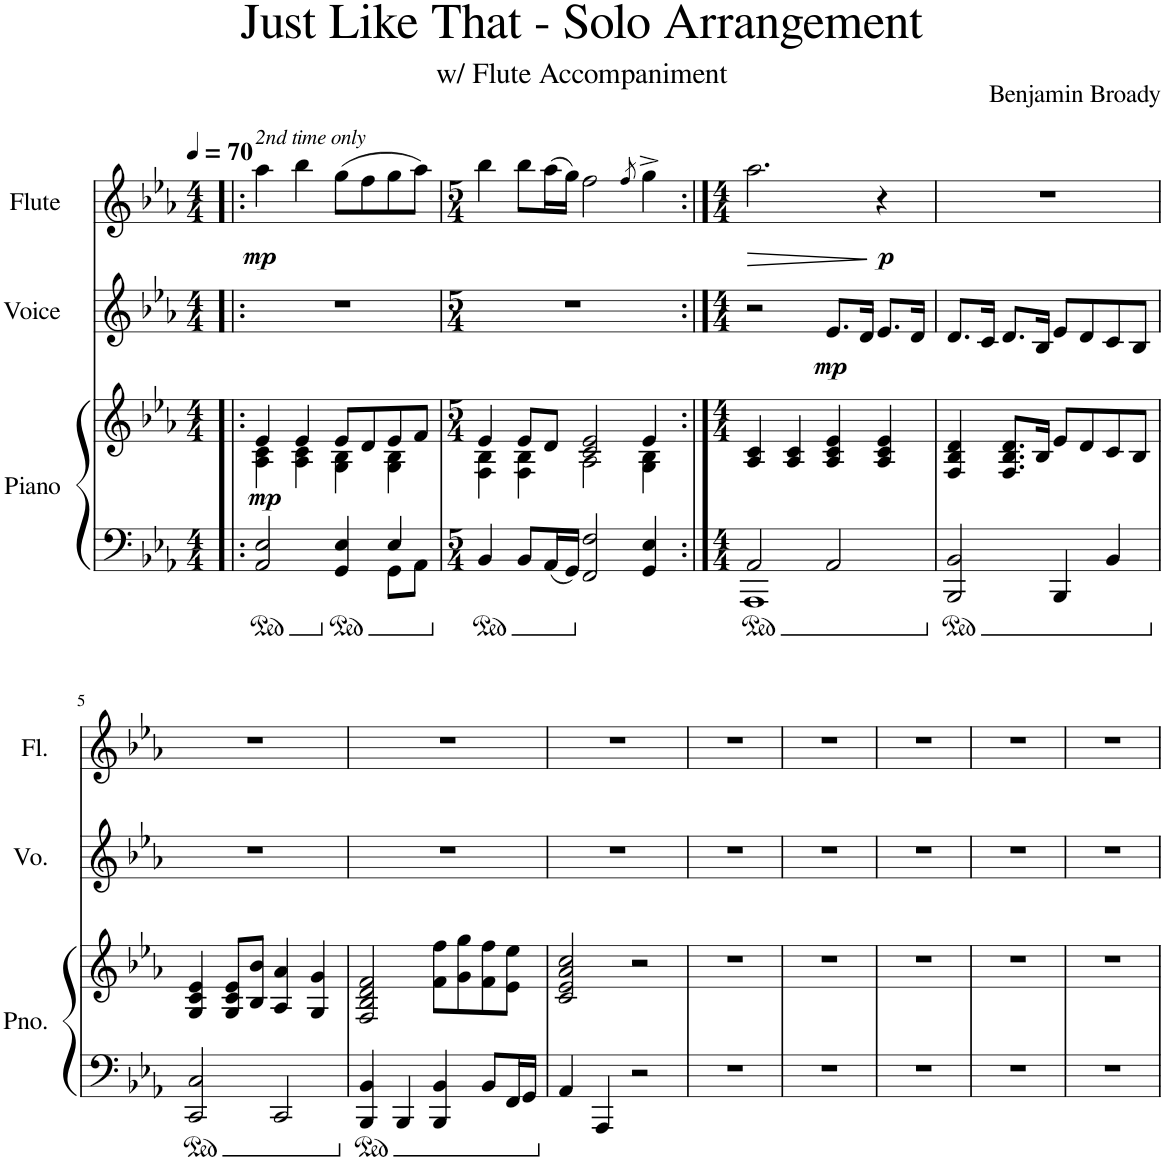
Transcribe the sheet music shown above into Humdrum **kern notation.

**kern	**kern	**dynam	**kern	**dynam	**kern	**dynam
*part3	*part3	*part3	*part2	*part2	*part1	*part1
*staff4	*staff3	*staff3/4	*staff2	*staff2	*staff1	*staff1
*I"Piano	*	*	*I"Voice	*	*I"Flute	*
*I'Pno.	*	*	*I'Vo.	*	*I'Fl.	*
*clefF4	*clefG2	*	*clefG2	*	*clefG2	*
*k[b-e-a-]	*k[b-e-a-]	*	*k[b-e-a-]	*	*k[b-e-a-]	*
*M4/4	*M4/4	*	*M4/4	*	*M4/4	*
*MM70	*MM70	*	*MM70	*	*MM70	*
=1!|:	=1!|:	=1!|:	=1!|:	=1!|:	=1!|:	=1!|:
*^	*^	*	*	*	*	*
!	!	!	!	!	!	!	!LO:TX:a:i:t=2nd time only	!
!	!	!	!	!LO:DY:b	!	!	!	!LO:DY:b
2AA-/ 2E-/	2.ryy	4e-/	4A-\ 4c\	mp	1r	.	4aa-\	mp
.	.	4e-/	4A-\ 4c\	.	.	.	4bb-\	.
4GG/ 4E-/	.	8e-/L	4G\ 4B-\	.	.	.	(8gg\L	.
.	.	8d/	.	.	.	.	8ff\	.
4E-/	8GG\L	8e-/	4G\ 4B-\	.	.	.	8gg\	.
.	8AA-\J	8f/J	.	.	.	.	8aa-\J)	.
*v	*v	*	*	*	*	*	*	*
=2	=2	=2	=2	=2	=2	=2	=2
*M5/4	*M5/4	*	*	*M5/4	*	*M5/4	*
4BB-/	4e-/	4F\ 4B-\	.	4%5r	.	4bb-\	.
8BB-/L	8e-/L	4F\ 4B-\	.	.	.	8bb-\L	.
16AA-/L	8d/J	.	.	.	.	(16aa-\L	.
16GG/JJ	.	.	.	.	.	16gg\JJ)	.
2FF/ 2F/	2c/ 2e-/	2A-\	.	.	.	2ff\	.
.	.	.	.	.	.	8qff/	.
4GG/ 4E-/	4e-/	4G\ 4B-\	.	.	.	4gg^\	.
*	*v	*v	*	*	*	*	*
=3:|!	=3:|!	=3:|!	=3:|!	=3:|!	=3:|!	=3:|!
*M4/4	*M4/4	*	*M4/4	*	*M4/4	*
*^	*^	*	*	*	*	*
!	!	!	!	!	!	!	!	!LO:HP:b
*	*	*v	*v	*	*	*	*	*
2AA-/	1AAA-	4A-/ 4c/	.	2r	.	2.aa-\	>
.	.	4A-/ 4c/	.	.	.	.	.
!	!	!	!	!	!LO:DY:b	!	!
2AA-/	.	4A-/ 4c/ 4e-/	.	8.e-/L	mp	.	.
.	.	.	.	16d/Jk	.	.	.
!	!	!	!	!	!	!	!LO:DY:n=1:b
.	.	4A-/ 4c/ 4e-/	.	8.e-/L	.	4r	] p
.	.	.	.	16d/Jk	.	.	.
*v	*v	*	*	*	*	*	*
=4	=4	=4	=4	=4	=4	=4
2BBB-/ 2BB-/	4F/ 4B-/ 4d/	.	8.d/L	.	1r	.
.	.	.	16c/Jk	.	.	.
.	8.F/ 8.B-/ 8.d/L	.	8.d/L	.	.	.
.	16B-/Jk	.	16B-/Jk	.	.	.
4BBB-/	8e-/L	.	8e-/L	.	.	.
.	8d/	.	8d/	.	.	.
4BB-/	8c/	.	8c/	.	.	.
.	8B-/J	.	8B-/J	.	.	.
!!LO:LB:g=z
=5	=5	=5	=5	=5	=5	=5
2CC/ 2C/	4G/ 4c/ 4e-/	.	1r	.	1r	.
.	8G/ 8c/ 8e-/L	.	.	.	.	.
.	8B-/ 8b-/J	.	.	.	.	.
2CC/	4A-/ 4a-/	.	.	.	.	.
.	4G/ 4g/	.	.	.	.	.
=6	=6	=6	=6	=6	=6	=6
4BBB-/ 4BB-/	2F/ 2B-/ 2d/ 2f/	.	1r	.	1r	.
4BBB-/	.	.	.	.	.	.
4BBB-/ 4BB-/	8f\ 8ff\L	.	.	.	.	.
.	8g\ 8gg\	.	.	.	.	.
8BB-/L	8f\ 8ff\	.	.	.	.	.
16FF/L	8e-\ 8ee-\J	.	.	.	.	.
16GG/JJ	.	.	.	.	.	.
=7	=7	=7	=7	=7	=7	=7
4AA-/	2c/ 2e-/ 2a-/ 2cc/	.	1r	.	1r	.
4AAA-/	.	.	.	.	.	.
2r	2r	.	.	.	.	.
=8	=8	=8	=8	=8	=8	=8
1r	1r	.	1r	.	1r	.
=9	=9	=9	=9	=9	=9	=9
1r	1r	.	1r	.	1r	.
=10	=10	=10	=10	=10	=10	=10
1r	1r	.	1r	.	1r	.
=11	=11	=11	=11	=11	=11	=11
1r	1r	.	1r	.	1r	.
=12	=12	=12	=12	=12	=12	=12
1r	1r	.	1r	.	1r	.
=	=	=	=	=	=	=
*-	*-	*-	*-	*-	*-	*-
